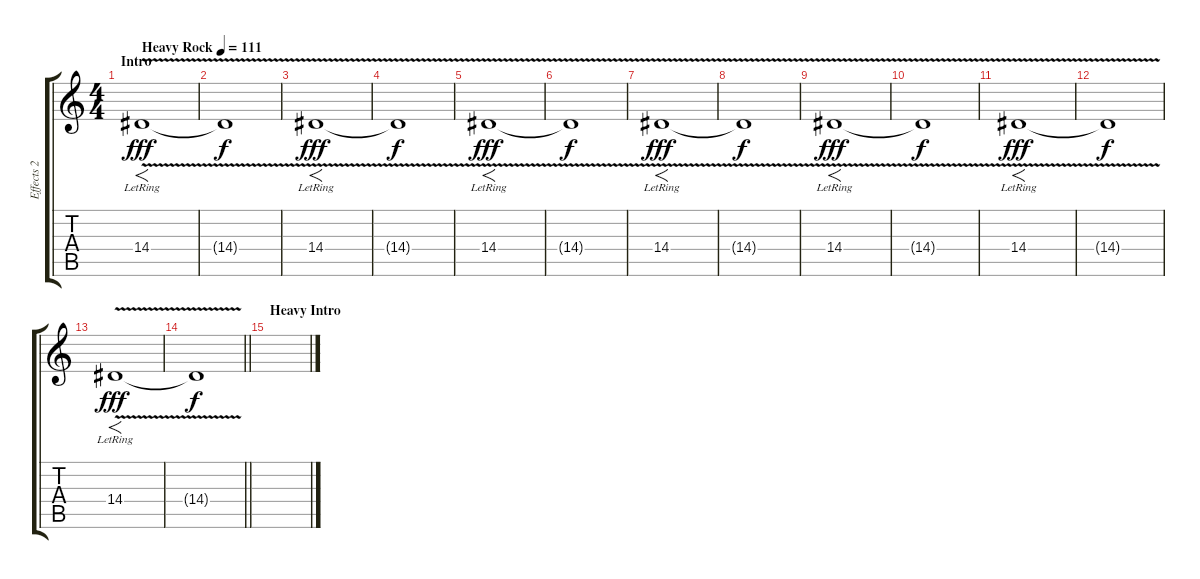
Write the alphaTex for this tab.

\track ("Effects 2" "Effects 2") {instrument fx3crystal}
\staff {score tabs}
\tuning (Eb4 Bb3 Gb3 Db3 Ab2 Db2) {hide}
\ts (4 4)
\section ("" "Intro")
\tempo (111 "Heavy Rock")
\clef g2
\ks c
14.4{v lr}.1{f dy fff instrument fx3crystal} |
14.4{t}.1{dy f} |
14.4{v lr}.1{f dy fff} |
14.4{t}.1{dy f} |
14.4{v lr}.1{f dy fff} |
14.4{t}.1{dy f} |
14.4{v lr}.1{f dy fff} |
14.4{t}.1{dy f} |
14.4{v lr}.1{f dy fff} |
14.4{t}.1{dy f} |
14.4{v lr}.1{f dy fff} |
14.4{t}.1{dy f} |
14.4{v lr}.1{f dy fff} |
\barLineRight lightlight
14.4{t}.1{dy f} |
\section ("" "Heavy Intro")
